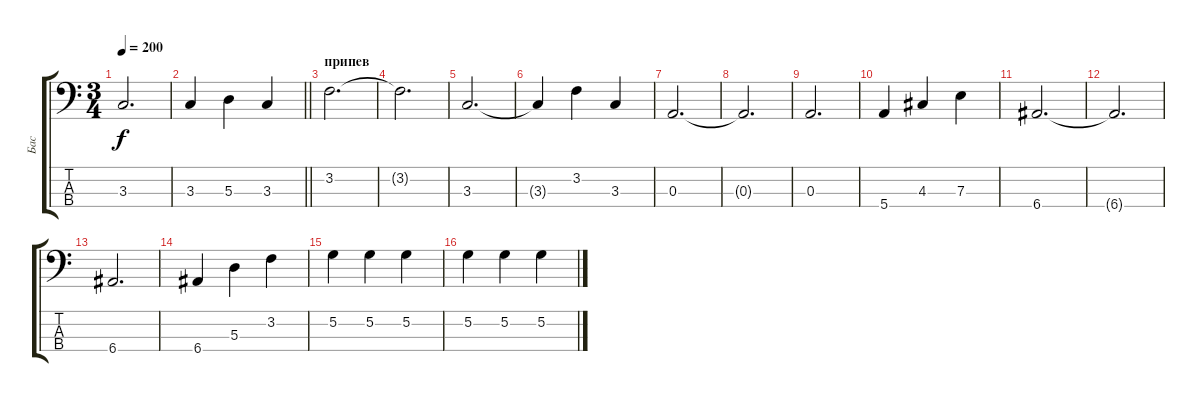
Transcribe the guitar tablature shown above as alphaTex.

\track ("Бас" "Бас") {instrument electricbassfinger}
\staff {score tabs}
\tuning (G2 D2 A1 E1) {hide}
\ts (3 4)
\tempo 200
\clef f4
\ks c
3.3.2{d dy f} |
\barLineRight lightlight
3.3.4 5.3.4 3.3.4 |
\section ("" "припев")
3.2.2{d} |
3.2{t}.2{d} |
3.3.2{d} |
3.3{t}.4 3.2.4 3.3.4 |
0.3.2{d} |
0.3{t}.2{d} |
0.3.2{d} |
5.4.4 4.3.4 7.3.4 |
6.4.2{d} |
6.4{t}.2{d} |
6.4.2{d} |
6.4.4 5.3.4 3.2.4 |
5.2.4 5.2.4 5.2.4 |
5.2.4 5.2.4 5.2.4
